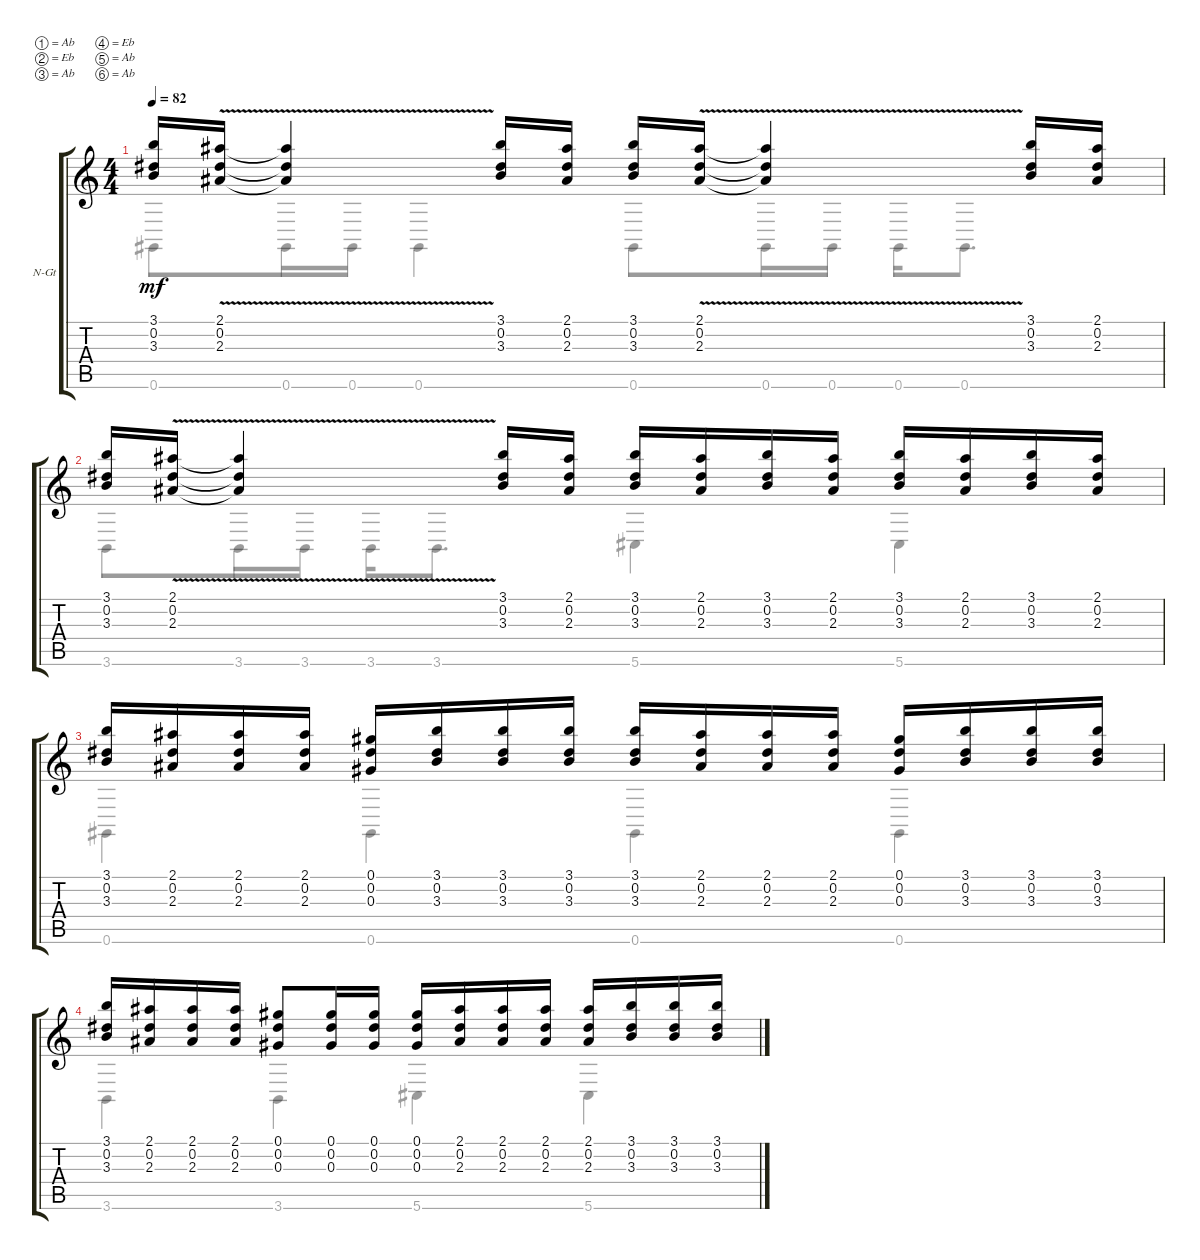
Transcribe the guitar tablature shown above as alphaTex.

\defaultSystemsLayout 4
\bracketExtendMode groupsimilarinstruments
\firstSystemTrackNameOrientation horizontal
\otherSystemsTrackNameOrientation horizontal
\track ("Nylon Guitar" "N-Gt") {instrument acousticguitarnylon}
\staff {score tabs}
\tuning (Ab4 Eb4 Ab3 Eb3 Ab2 Ab1)
\voice
\ts (4 4)
\tempo 82
\clef g2
\ks c
(3.3 0.2 3.1).16{dy mf} (2.3{v} 0.2 2.1{v}).16 (2.3{v t} 0.2{t} 2.1{v t}).4 (3.3 0.2 3.1).16 (2.3 0.2 2.1).16 (3.3 0.2 3.1).16 (2.3{v} 0.2 2.1{v}).16 (2.3{v t} 0.2{t} 2.1{v t}).4 (3.3 0.2 3.1).16 (2.3 0.2 2.1).16 |
(3.3 0.2 3.1).16 (2.3{v} 0.2 2.1{v}).16 (2.3{v t} 0.2{t} 2.1{v t}).4 (3.3 0.2 3.1).16 (2.3 0.2 2.1).16 (3.3 0.2 3.1).16 (2.3 0.2 2.1).16 (3.3 0.2 3.1).16 (2.3 0.2 2.1).16 (3.3 0.2 3.1).16 (2.3 0.2 2.1).16 (3.3 0.2 3.1).16 (2.3 0.2 2.1).16 |
(3.1 0.2 3.3).16 (2.1 0.2 2.3).16 (2.1 0.2 2.3).16 (2.1 0.2 2.3).16 (0.1 0.2 0.3).16 (3.1 0.2 3.3).16 (3.1 0.2 3.3).16 (3.1 0.2 3.3).16 (3.1 0.2 3.3).16 (2.1 0.2 2.3).16 (2.1 0.2 2.3).16 (2.1 0.2 2.3).16 (0.1 0.2 0.3).16 (3.1 0.2 3.3).16 (3.1 0.2 3.3).16 (3.1 0.2 3.3).16 |
(3.1 0.2 3.3).16 (2.1 0.2 2.3).16 (2.1 0.2 2.3).16 (2.1 0.2 2.3).16 (0.1 0.2 0.3).8 (0.1 0.2 0.3).16 (0.1 0.2 0.3).16 (0.1 0.2 0.3).16 (2.1 0.2 2.3).16 (2.1 0.2 2.3).16 (2.1 0.2 2.3).16 (2.1 0.2 2.3).16 (3.1 0.2 3.3).16 (3.1 0.2 3.3).16 (3.1 0.2 3.3).16
\voice
\clef g2
\ottava regular
\simile none
\ks c
0.6.8{dy mf} 0.6.16 0.6.16 0.6.4 0.6.8 0.6.16 0.6.16 0.6.16 0.6.8{d} |
3.6.8 3.6.16 3.6.16 3.6.16 3.6.8{d} 5.6.4 5.6.4 |
0.6.4 0.6.4 0.6.4 0.6.4 |
3.6.4 3.6.4 5.6.4 5.6.4
